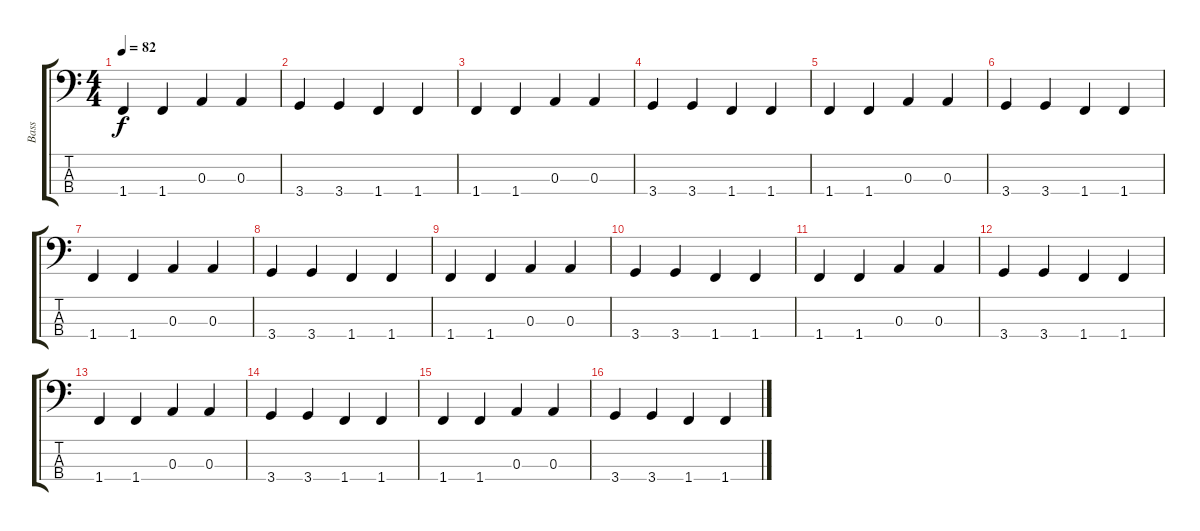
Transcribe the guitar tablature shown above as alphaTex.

\track ("Bass" "Bass") {instrument acousticbass}
\staff {score tabs}
\tuning (G2 D2 A1 E1) {hide}
\ts (4 4)
\tempo 82
\clef f4
\ks c
1.4.4{dy f} 1.4.4 0.3.4 0.3.4 |
3.4.4 3.4.4 1.4.4 1.4.4 |
1.4.4 1.4.4 0.3.4 0.3.4 |
3.4.4 3.4.4 1.4.4 1.4.4 |
1.4.4 1.4.4 0.3.4 0.3.4 |
3.4.4 3.4.4 1.4.4 1.4.4 |
1.4.4 1.4.4 0.3.4 0.3.4 |
3.4.4 3.4.4 1.4.4 1.4.4 |
1.4.4 1.4.4 0.3.4 0.3.4 |
3.4.4 3.4.4 1.4.4 1.4.4 |
1.4.4 1.4.4 0.3.4 0.3.4 |
3.4.4 3.4.4 1.4.4 1.4.4 |
1.4.4 1.4.4 0.3.4 0.3.4 |
3.4.4 3.4.4 1.4.4 1.4.4 |
1.4.4 1.4.4 0.3.4 0.3.4 |
3.4.4 3.4.4 1.4.4 1.4.4
